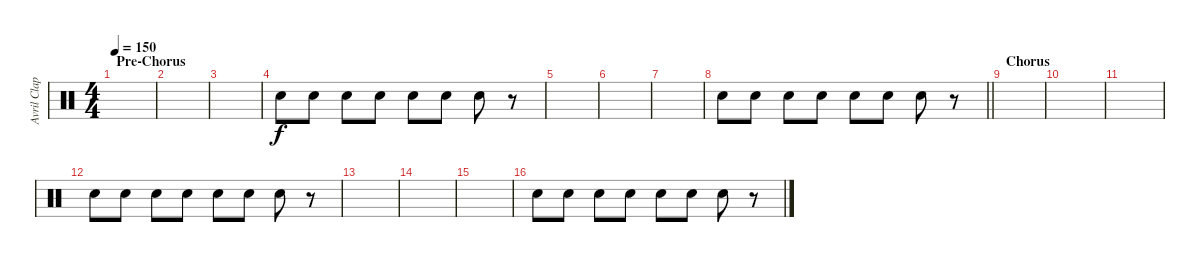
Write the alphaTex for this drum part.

\track ("Avril Claps" "Avril Clap") {instrument percussion}
\staff {score}
\articulation defaults
\ts (4 4)
\section ("" "Pre-Chorus")
\tempo 150
\clef neutral
\ks c
|
|
|
"Hand Clap (hit)".8 "Hand Clap (hit)".8 "Hand Clap (hit)".8 "Hand Clap (hit)".8 "Hand Clap (hit)".8 "Hand Clap (hit)".8 "Hand Clap (hit)".8 r.8 |
|
|
|
\barLineRight lightlight "Hand Clap (hit)".8 "Hand Clap (hit)".8 "Hand Clap (hit)".8 "Hand Clap (hit)".8 "Hand Clap (hit)".8 "Hand Clap (hit)".8 "Hand Clap (hit)".8
r.8 |
\section ("" "Chorus")
|
|
|
"Hand Clap (hit)".8 "Hand Clap (hit)".8 "Hand Clap (hit)".8 "Hand Clap (hit)".8 "Hand Clap (hit)".8 "Hand Clap (hit)".8 "Hand Clap (hit)".8 r.8 |
|
|
|
"Hand Clap (hit)".8 "Hand Clap (hit)".8 "Hand Clap (hit)".8 "Hand Clap (hit)".8 "Hand Clap (hit)".8 "Hand Clap (hit)".8 "Hand Clap (hit)".8 r.8
